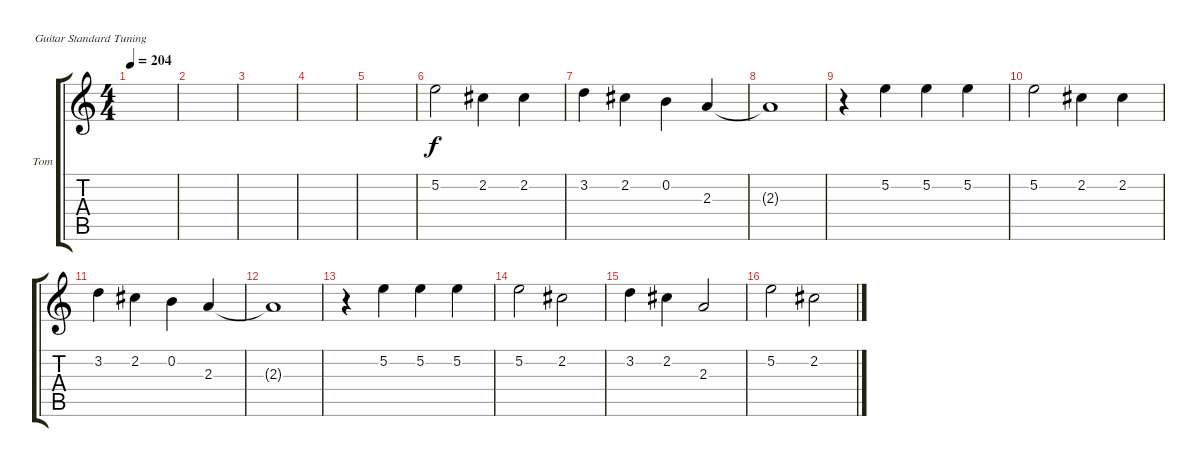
\defaultSystemsLayout 4
\bracketExtendMode groupsimilarinstruments
\firstSystemTrackNameOrientation horizontal
\otherSystemsTrackNameOrientation horizontal
\track ("Tom Delonge (Voice)" "Tom") {instrument overdrivenguitar}
\staff {score tabs}
\tuning (E4 B3 G3 D3 A2 E2)
\ts (4 4)
\tempo 204
\clef g2
\scale
0.333333
\ks c
|
\scale
0.333333 |
\scale
0.333333 |
\scale
0.333333 |
\scale
0.333333 |
\scale
0.333333 5.2.2 2.2.4 2.2.4 |
\scale
0.333333 3.2.4 2.2.4 0.2.4 2.3.4 |
\scale
0.333333 2.3{t}.1 |
\scale
0.333333 r.4 5.2.4 5.2.4 5.2.4 |
\scale
0.333333 5.2.2 2.2.4 2.2.4 |
\scale
0.333333 3.2.4 2.2.4 0.2.4 2.3.4 |
\scale
0.333333 2.3{t}.1 |
\scale
0.333333 r.4 5.2.4 5.2.4 5.2.4 |
\scale
0.333333 5.2.2 2.2.2 |
\scale
0.333333 3.2.4 2.2.4 2.3.2 |
\scale
0.333333 5.2.2 2.2.2
